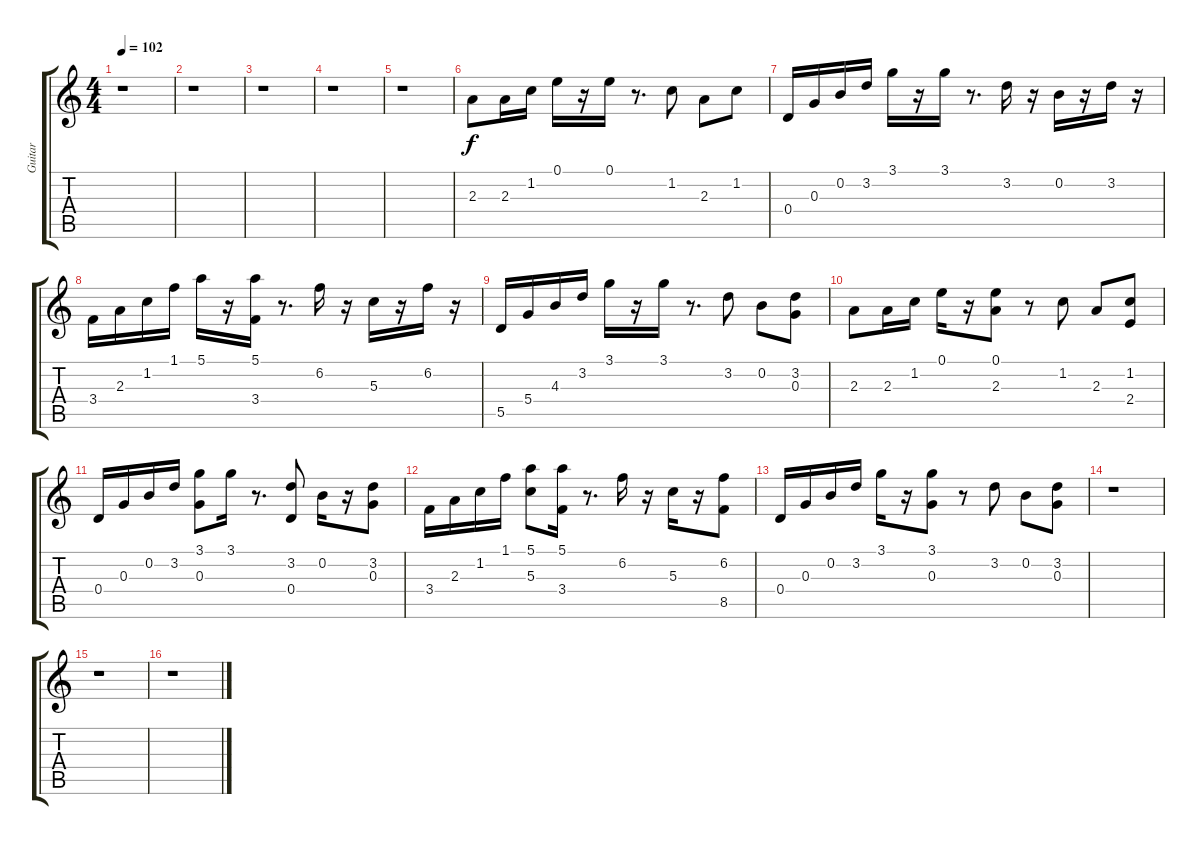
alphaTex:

\track ("Guitar" "Guitar") {instrument acousticguitarsteel}
\staff {score tabs}
\tuning (E4 B3 G3 D3 A2 E2) {hide}
\ts (4 4)
\tempo 102
\clef g2
\ks c
r.1{dy f} |
r.1 |
r.1 |
r.1 |
r.1 |
2.3.8 2.3.16 1.2.16 0.1.16 r.16 0.1.16 r.8{d} 1.2.8 2.3.8 1.2.8 |
0.4.16 0.3.16 0.2.16 3.2.16 3.1.16 r.16 3.1.16 r.8{d} 3.2.16 r.16 0.2.16 r.16 3.2.16 r.16 |
3.4.16 2.3.16 1.2.16 1.1.16 5.1.16 r.16 (5.1 3.4).16 r.8{d} 6.2.16 r.16 5.3.16 r.16 6.2.16 r.16 |
5.5.16 5.4.16 4.3.16 3.2.16 3.1.16 r.16 3.1.16 r.8{d} 3.2.8 0.2.8 (3.2 0.3).8 |
2.3.8 2.3.16 1.2.16 0.1.16 r.16 (0.1 2.3).8 r.8 1.2.8 2.3.8 (1.2 2.4).8 |
0.4.16 0.3.16 0.2.16 3.2.16 (3.1 0.3).8 3.1.16 r.8{d} (3.2 0.4).8 0.2.16 r.16 (3.2 0.3).8 |
3.4.16 2.3.16 1.2.16 1.1.16 (5.1 5.3).8 (5.1 3.4).16 r.8{d} 6.2.16 r.16 5.3.16 r.16 (6.2 8.5).8 |
0.4.16 0.3.16 0.2.16 3.2.16 3.1.16 r.16 (3.1 0.3).8 r.8 3.2.8 0.2.8 (3.2 0.3).8 |
r.1 |
r.1 |
r.1
